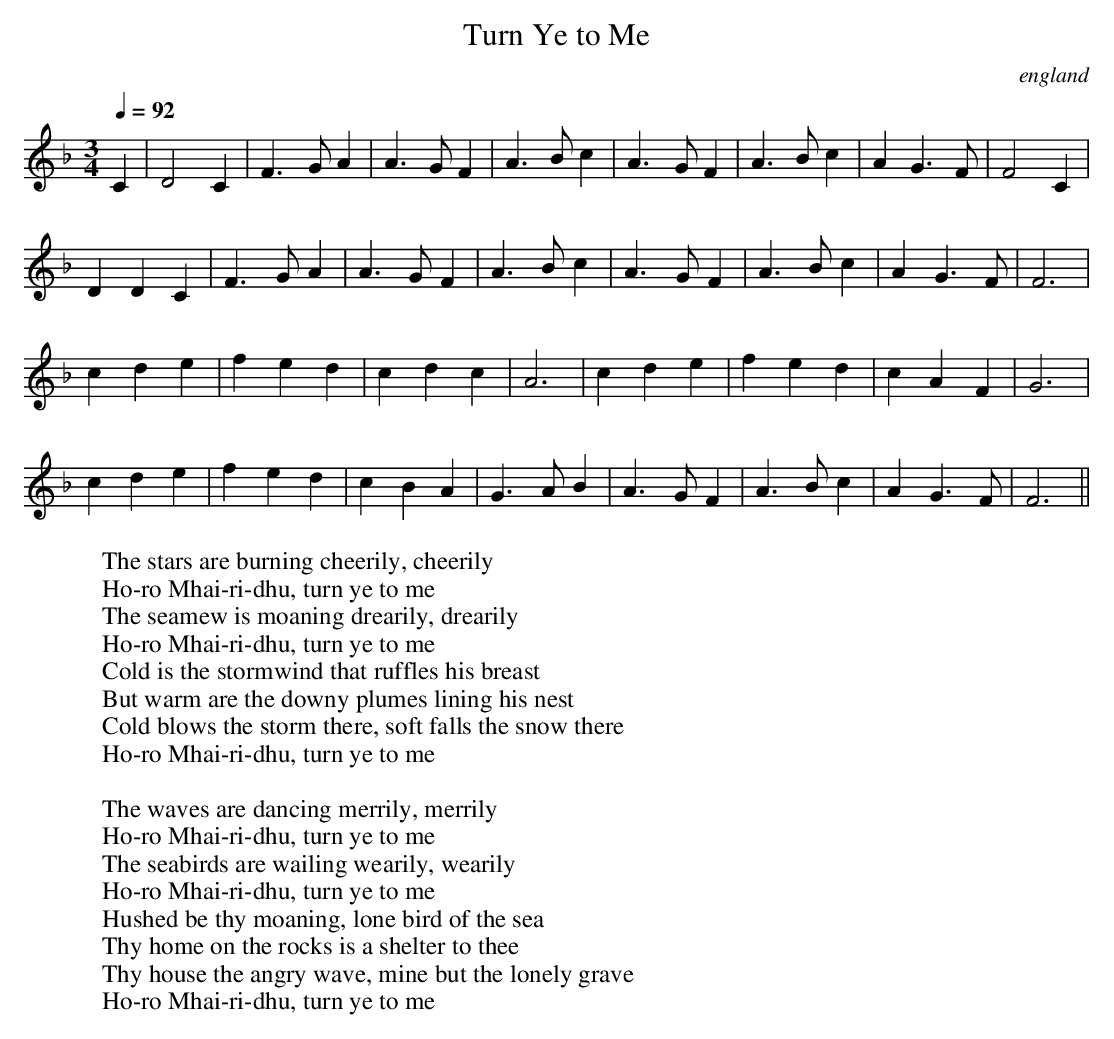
X:1
T:Turn Ye to Me
O:england
M:3/4
L:1/8
Q:1/4=92
W:The stars are burning cheerily, cheerily
W:Ho-ro Mhai-ri-dhu, turn ye to me
W:The seamew is moaning drearily, drearily
W:Ho-ro Mhai-ri-dhu, turn ye to me
W:Cold is the stormwind that ruffles his breast
W:But warm are the downy plumes lining his nest
W:Cold blows the storm there, soft falls the snow there
W:Ho-ro Mhai-ri-dhu, turn ye to me
W:
W:The waves are dancing merrily, merrily
W:Ho-ro Mhai-ri-dhu, turn ye to me
W:The seabirds are wailing wearily, wearily
W:Ho-ro Mhai-ri-dhu, turn ye to me
W:Hushed be thy moaning, lone bird of the sea
W:Thy home on the rocks is a shelter to thee
W:Thy house the angry wave, mine but the lonely grave
W:Ho-ro Mhai-ri-dhu, turn ye to me
K:F
C2 |D4 C2|F3-G A2|A3G F2|A3B c2|\
A3-G F2|A3B c2|A2 G3F|F4 C2|
D2 D2 C2|F3-G A2|A3G F2|A3B c2|\
A3-G F2|A3B c2|A2 G3F|F6|
c2 d2 e2|f2 e2 d2|c2 d2 c2|A6|\
c2 d2 e2|f2 e2 d2|c2 A2 F2|G6|
c2 d2 e2|f2- e2 d2|c2 B2 A2|G3-A B2|\
A3-G F2|A3B c2|A2 G3F|F6||
